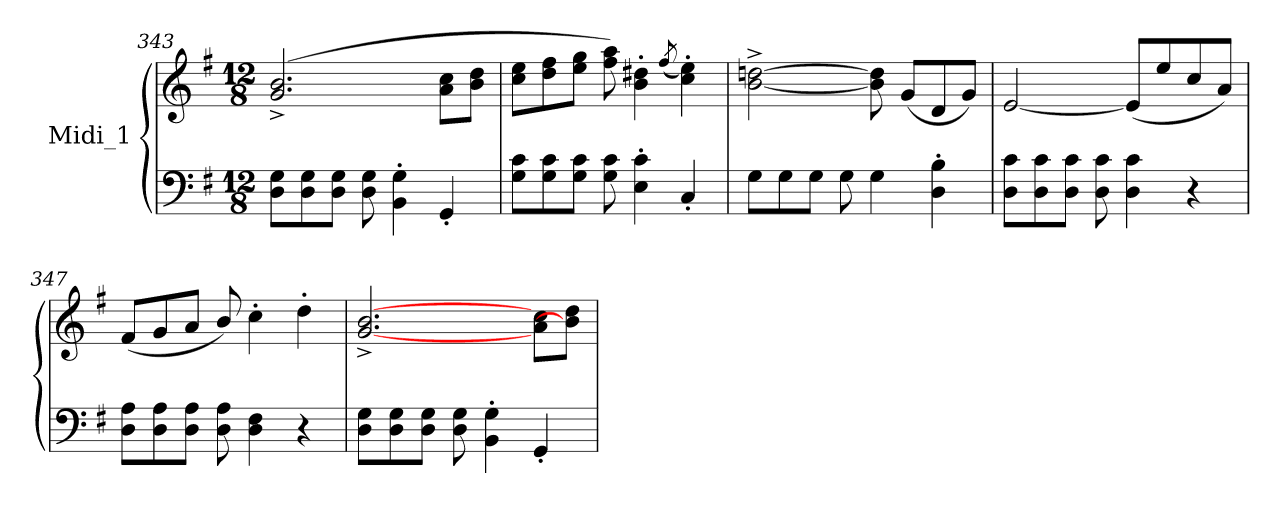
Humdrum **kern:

**kern	**kern
*part1	*part1
*staff2	*staff1
*I"Midi_1	*
*clefF4	*clefG2
*k[f#]	*k[f#]
*G:	*G:
*M12/8	*M12/8
=343	=343
8D\ 8G\L	(>2.g/^ 2.b/^
8D\ 8G\	.
8D\ 8G\J	.
8D\ 8G\	.
4BB\' 4G\'	.
4GG'/	8a\ 8cc\L
.	8b\ 8dd\J
!!LO:PB:g=z
=344	=344
8G\ 8c\L	8cc\ 8ee\L
8G\ 8c\	8dd\ 8ff#\
8G\ 8c\J	8ee\ 8gg\J
8G\ 8c\	8ff#\ 8aa\)
4E\' 4c\'	4b\' 4dd#X\'
.	(8qff#/
4C'/	4cc\' 4ee\')
!!LO:LB:g=z
=345	=345
8G\L	[2b\^ [2ddni\^
8G\	.
8G\J	.
8G\	.
4G\	8b\] 8dd\]
.	(8g/L
4D\' 4B\'	8d/
.	8g/J)
=346	=346
8D\ 8c\L	[2e/
8D\ 8c\	.
8D\ 8c\J	.
8D\ 8c\	.
4D\ 4c\	(8e/L]
.	8ee/
4r	8cc/
.	8a/J)
=347	=347
8D\ 8A\L	(8f#/L
8D\ 8A\	8g/
8D\ 8A\J	8a/J
8D\ 8A\	8b/)
4D\ 4F#\	4cc'\
4r	4dd'\
=348	=348
8D\ 8G\L	[2.g/^ [2.b/^
8D\ 8G\	.
8D\ 8G\J	.
8D\ 8G\	.
4BB\' 4G\'	.
4GG'/	8a\ 8cc\L
.	8b\] 8dd\J
=	=
*-	*-
